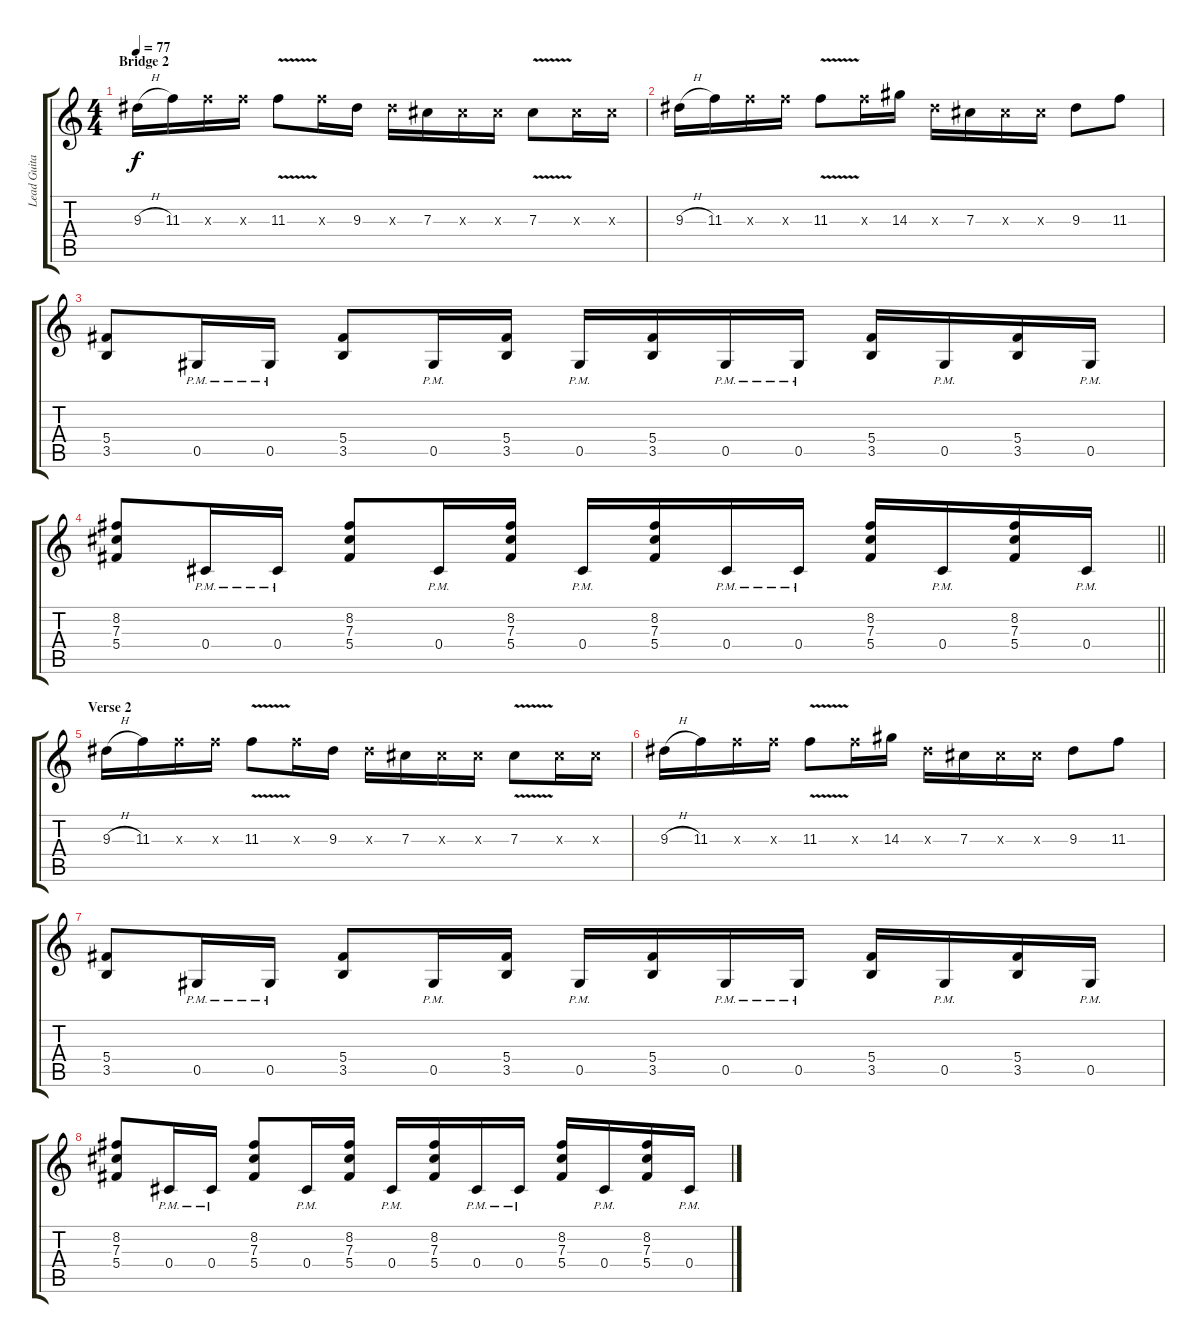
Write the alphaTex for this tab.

\track ("Lead Guitar" "Lead Guita") {instrument acousticguitarsteel}
\staff {score tabs}
\tuning (Eb4 Bb3 Gb3 Db3 Ab2 Db2) {hide}
\ts (4 4)
\section ("" "Bridge 2")
\tempo 77
\clef g2
\ks c
9.3{h}.16{dy f} 11.3.16 11.3{x}.16 11.3{x}.16 11.3{v}.8 11.3{x}.16 9.3.16 9.3{x}.16 7.3.16 7.3{x}.16 7.3{x}.16 7.3{v}.8 7.3{x}.16 7.3{x}.16 |
9.3{h}.16 11.3.16 11.3{x}.16 11.3{x}.16 11.3{v}.8 11.3{x}.16 14.3.16 9.3{x}.16 7.3.16 7.3{x}.16 7.3{x}.16 9.3.8 11.3.8 |
(5.4 3.5).8 0.5{pm}.16 0.5{pm}.16 (5.4 3.5).8 0.5{pm}.16 (5.4 3.5).16 0.5{pm}.16 (5.4 3.5).16 0.5{pm}.16 0.5{pm}.16 (5.4 3.5).16 0.5{pm}.16 (5.4 3.5).16 0.5{pm}.16 |
\barLineRight lightlight
(8.2 7.3 5.4).8 0.4{pm}.16 0.4{pm}.16 (8.2 7.3 5.4).8 0.4{pm}.16 (8.2 7.3 5.4).16 0.4{pm}.16 (8.2 7.3 5.4).16 0.4{pm}.16 0.4{pm}.16 (8.2 7.3 5.4).16 0.4{pm}.16 (8.2 7.3 5.4).16 0.4{pm}.16 |
\section ("" "Verse 2")
9.3{h}.16 11.3.16 11.3{x}.16 11.3{x}.16 11.3{v}.8 11.3{x}.16 9.3.16 9.3{x}.16 7.3.16 7.3{x}.16 7.3{x}.16 7.3{v}.8 7.3{x}.16 7.3{x}.16 |
9.3{h}.16 11.3.16 11.3{x}.16 11.3{x}.16 11.3{v}.8 11.3{x}.16 14.3.16 9.3{x}.16 7.3.16 7.3{x}.16 7.3{x}.16 9.3.8 11.3.8 |
(5.4 3.5).8 0.5{pm}.16 0.5{pm}.16 (5.4 3.5).8 0.5{pm}.16 (5.4 3.5).16 0.5{pm}.16 (5.4 3.5).16 0.5{pm}.16 0.5{pm}.16 (5.4 3.5).16 0.5{pm}.16 (5.4 3.5).16 0.5{pm}.16 |
(8.2 7.3 5.4).8 0.4{pm}.16 0.4{pm}.16 (8.2 7.3 5.4).8 0.4{pm}.16 (8.2 7.3 5.4).16 0.4{pm}.16 (8.2 7.3 5.4).16 0.4{pm}.16 0.4{pm}.16 (8.2 7.3 5.4).16 0.4{pm}.16 (8.2 7.3 5.4).16 0.4{pm}.16
